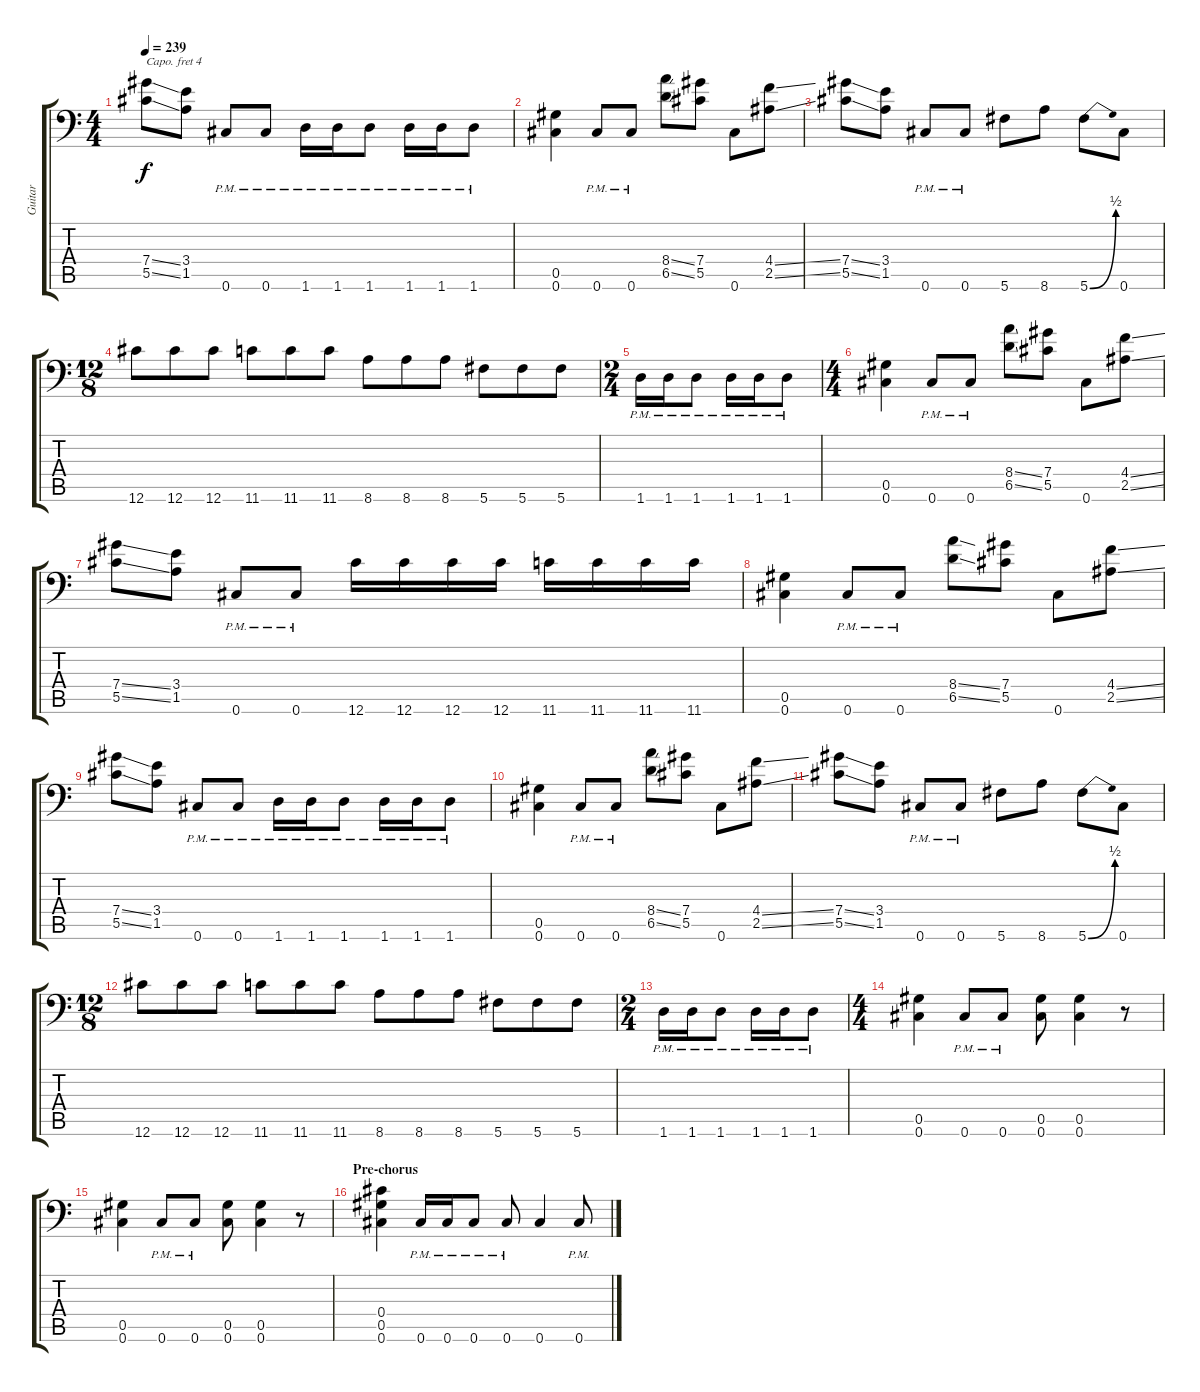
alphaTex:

\track ("Guitar" "Guitar") {instrument distortionguitar}
\staff {score tabs}
\capo 4
\tuning (B3 Gb3 D3 A2 E2 A1) {hide}
\ts (4 4)
\tempo 239
\clef f4
\ks c
(7.4{ss} 5.5{ss}).8{dy f} (3.4 1.5).8 0.6{pm}.8 0.6{pm}.8 1.6{pm}.16 1.6{pm}.16 1.6{pm}.8 1.6{pm}.16 1.6{pm}.16 1.6{pm}.8 |
(0.5 0.6).4 0.6{pm}.8 0.6{pm}.8 (8.4{ss} 6.5{ss}).8 (7.4 5.5).8 0.6.8 (4.4{ss} 2.5{ss}).8 |
(7.4{ss} 5.5{ss}).8 (3.4 1.5).8 0.6{pm}.8 0.6{pm}.8 5.6.8 8.6.8 5.6{be (bend 0 0 60 2)}.8 0.6.8 |
\ts (12 8)
12.6.8 12.6.8 12.6.8 11.6.8 11.6.8 11.6.8 8.6.8 8.6.8 8.6.8 5.6.8 5.6.8 5.6.8 |
\ts (2 4)
1.6{pm}.16 1.6{pm}.16 1.6{pm}.8 1.6{pm}.16 1.6{pm}.16 1.6{pm}.8 |
\ts (4 4)
(0.5 0.6).4 0.6{pm}.8 0.6{pm}.8 (8.4{ss} 6.5{ss}).8 (7.4 5.5).8 0.6.8 (4.4{ss} 2.5{ss}).8 |
(7.4{ss} 5.5{ss}).8 (3.4 1.5).8 0.6{pm}.8 0.6{pm}.8 12.6.16 12.6.16 12.6.16 12.6.16 11.6.16 11.6.16 11.6.16 11.6.16 |
(0.5 0.6).4 0.6{pm}.8 0.6{pm}.8 (8.4{ss} 6.5{ss}).8 (7.4 5.5).8 0.6.8 (4.4{ss} 2.5{ss}).8 |
(7.4{ss} 5.5{ss}).8 (3.4 1.5).8 0.6{pm}.8 0.6{pm}.8 1.6{pm}.16 1.6{pm}.16 1.6{pm}.8 1.6{pm}.16 1.6{pm}.16 1.6{pm}.8 |
(0.5 0.6).4 0.6{pm}.8 0.6{pm}.8 (8.4{ss} 6.5{ss}).8 (7.4 5.5).8 0.6.8 (4.4{ss} 2.5{ss}).8 |
(7.4{ss} 5.5{ss}).8 (3.4 1.5).8 0.6{pm}.8 0.6{pm}.8 5.6.8 8.6.8 5.6{be (bend 0 0 60 2)}.8 0.6.8 |
\ts (12 8)
12.6.8 12.6.8 12.6.8 11.6.8 11.6.8 11.6.8 8.6.8 8.6.8 8.6.8 5.6.8 5.6.8 5.6.8 |
\ts (2 4)
1.6{pm}.16 1.6{pm}.16 1.6{pm}.8 1.6{pm}.16 1.6{pm}.16 1.6{pm}.8 |
\ts (4 4)
\section ("" "")
(0.5 0.6).4 0.6{pm}.8 0.6{pm}.8 (0.5 0.6).8 (0.5 0.6).4 r.8 |
(0.5 0.6).4 0.6{pm}.8 0.6{pm}.8 (0.5 0.6).8 (0.5 0.6).4 r.8 |
\section ("" "Pre-chorus")
(0.4 0.5 0.6).4 0.6{pm}.16 0.6{pm}.16 0.6{pm}.8 0.6{pm}.8 0.6.4 0.6{pm}.8
